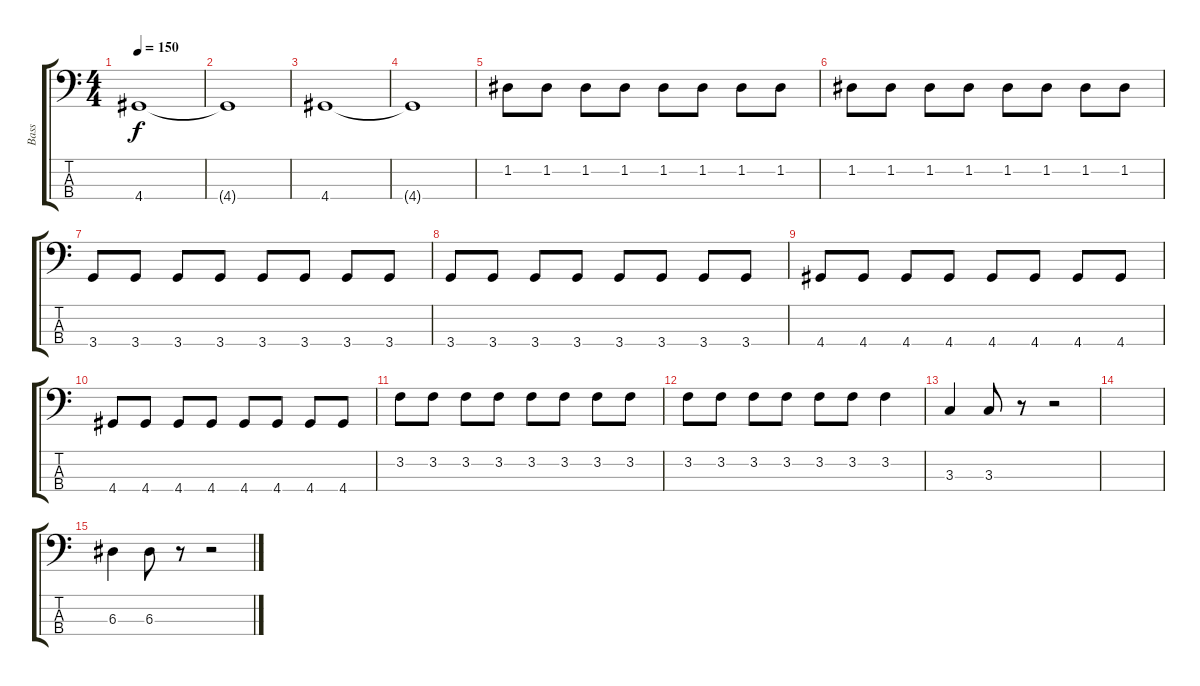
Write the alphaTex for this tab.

\track ("Bass" "Bass") {instrument electricbasspick}
\staff {score tabs}
\tuning (G2 D2 A1 E1) {hide}
\ts (4 4)
\tempo 150
\clef f4
\ks c
4.4.1{dy f} |
4.4{t}.1 |
4.4.1 |
4.4{t}.1 |
1.2.8 1.2.8 1.2.8 1.2.8 1.2.8 1.2.8 1.2.8 1.2.8 |
1.2.8 1.2.8 1.2.8 1.2.8 1.2.8 1.2.8 1.2.8 1.2.8 |
3.4.8 3.4.8 3.4.8 3.4.8 3.4.8 3.4.8 3.4.8 3.4.8 |
3.4.8 3.4.8 3.4.8 3.4.8 3.4.8 3.4.8 3.4.8 3.4.8 |
4.4.8 4.4.8 4.4.8 4.4.8 4.4.8 4.4.8 4.4.8 4.4.8 |
4.4.8 4.4.8 4.4.8 4.4.8 4.4.8 4.4.8 4.4.8 4.4.8 |
3.2.8 3.2.8 3.2.8 3.2.8 3.2.8 3.2.8 3.2.8 3.2.8 |
3.2.8 3.2.8 3.2.8 3.2.8 3.2.8 3.2.8 3.2.4 |
3.3.4 3.3.8 r.8 r.2 |
|
6.3.4 6.3.8 r.8 r.2
